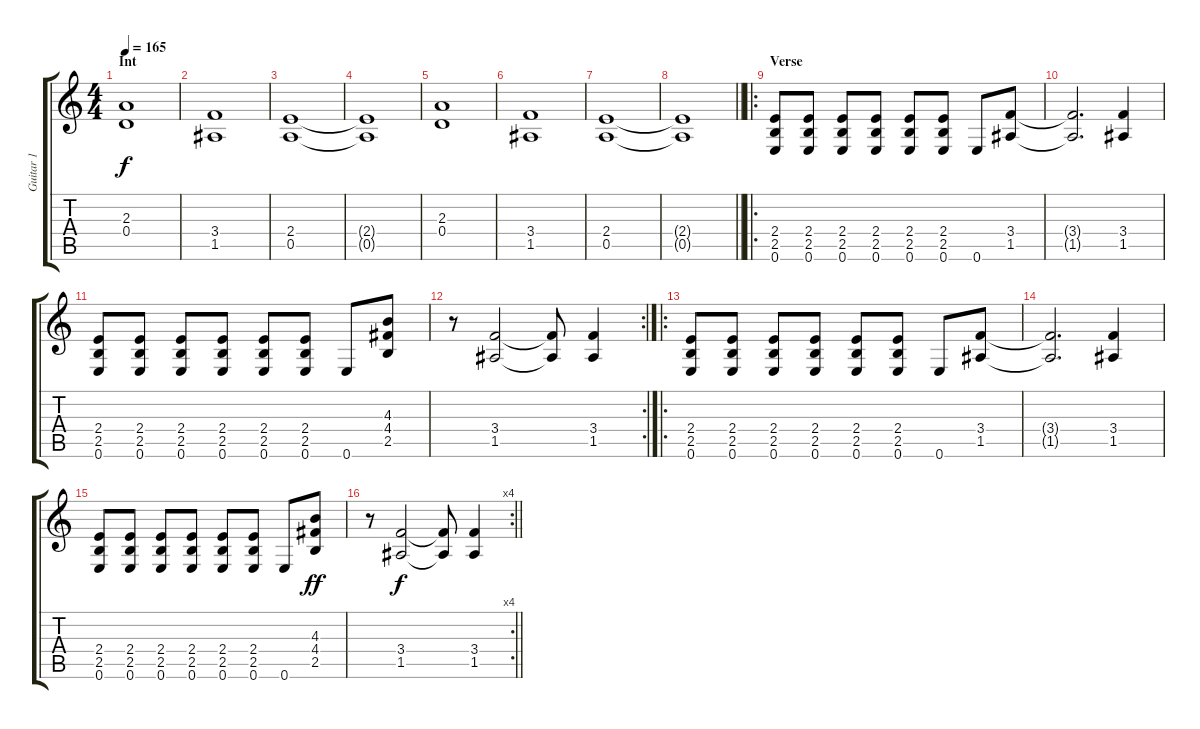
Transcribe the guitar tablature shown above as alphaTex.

\track ("Guitar 1" "Guitar 1") {instrument overdrivenguitar}
\staff {score tabs}
\tuning (E4 B3 G3 D3 A2 E2) {hide}
\ts (4 4)
\section ("" "Int ")
\tempo 165
\clef g2
\ks c
(2.3 0.4).1{dy f} |
(3.4 1.5).1 |
(2.4 0.5).1 |
(2.4{t} 0.5{t}).1 |
(2.3 0.4).1 |
(3.4 1.5).1 |
(2.4 0.5).1 |
\barLineRight lightlight
(2.4{t} 0.5{t}).1 |
\ro
\section ("" "Verse")
(2.4 2.5 0.6).8 (2.4 2.5 0.6).8 (2.4 2.5 0.6).8 (2.4 2.5 0.6).8 (2.4 2.5 0.6).8 (2.4 2.5 0.6).8 0.6.8 (3.4 1.5).8 |
(3.4{t} 1.5{t}).2{d} (3.4 1.5).4 |
(2.4 2.5 0.6).8 (2.4 2.5 0.6).8 (2.4 2.5 0.6).8 (2.4 2.5 0.6).8 (2.4 2.5 0.6).8 (2.4 2.5 0.6).8 0.6.8 (4.3 4.4 2.5).8 |
\rc 2
r.8 (3.4 1.5).2 (3.4{t} 1.5{t}).8 (3.4 1.5).4 |
\ro
(2.4 2.5 0.6).8 (2.4 2.5 0.6).8 (2.4 2.5 0.6).8 (2.4 2.5 0.6).8 (2.4 2.5 0.6).8 (2.4 2.5 0.6).8 0.6.8 (3.4 1.5).8 |
(3.4{t} 1.5{t}).2{d} (3.4 1.5).4 |
(2.4 2.5 0.6).8 (2.4 2.5 0.6).8 (2.4 2.5 0.6).8 (2.4 2.5 0.6).8 (2.4 2.5 0.6).8 (2.4 2.5 0.6).8 0.6.8 (4.3 4.4 2.5).8{dy ff} |
\rc 4
\barLineRight lightlight
r.8 (3.4 1.5).2{dy f} (3.4{t} 1.5{t}).8 (3.4 1.5).4
